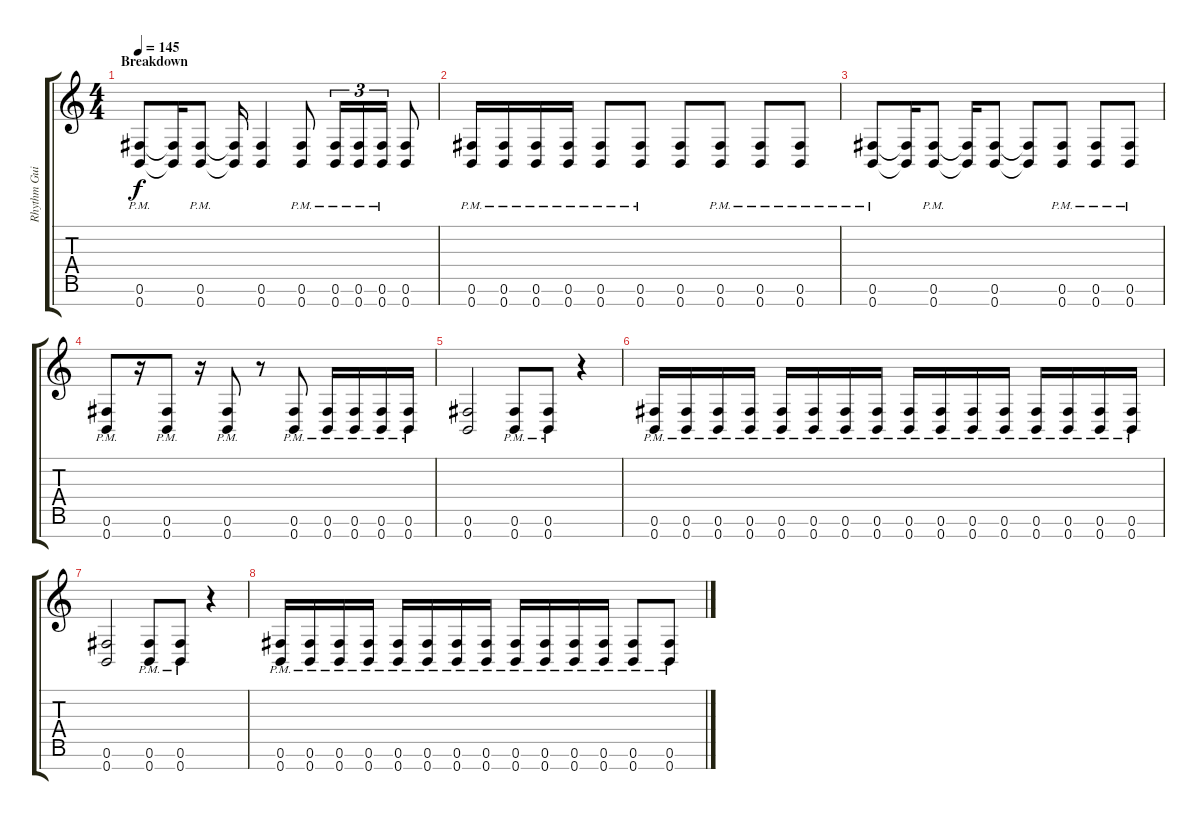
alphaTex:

\track ("Rhythm Guitar (Ben Orum)" "Rhythm Gui") {instrument distortionguitar}
\staff {score tabs}
\tuning (Gb4 Db4 A3 E3 B2 Gb2 B1) {hide}
\ts (4 4)
\section ("" "Breakdown")
\tempo 145
\clef g2
\ks c
(0.6{pm} 0.7{pm}).8{dy f} (0.6{t} 0.7{t}).16 (0.6{pm} 0.7{pm}).8 (0.6{t} 0.7{t}).16 (0.6 0.7).4 (0.6 0.7{pm}).8 (0.6{pm} 0.7{pm}).16{tu (3 2)} (0.6{pm} 0.7{pm}).16{tu (3 2)} (0.6{pm} 0.7{pm}).16{tu (3 2)} (0.6 0.7).8 |
(0.6{pm} 0.7{pm}).16{balance 0} (0.6{pm} 0.7{pm}).16 (0.6{pm} 0.7{pm}).16 (0.6{pm} 0.7{pm}).16 (0.6{pm} 0.7{pm}).8 (0.6{pm} 0.7{pm}).8 (0.6 0.7).8 (0.6{pm} 0.7{pm}).8 (0.6{pm} 0.7{pm}).8 (0.6{pm} 0.7{pm}).8 |
(0.6{pm} 0.7{pm}).8 (0.6{t} 0.7{t}).16 (0.6{pm} 0.7{pm}).8 (0.6{t} 0.7{t}).16 (0.6 0.7).8 (0.6{t} 0.7{t}).8 (0.6{pm} 0.7{pm}).8 (0.6{pm} 0.7{pm}).8 (0.6{pm} 0.7{pm}).8 |
(0.6{pm} 0.7{pm}).8 r.16 (0.6{pm} 0.7{pm}).8 r.16 (0.6{pm} 0.7{pm}).8 r.8 (0.6{pm} 0.7{pm}).8 (0.6{pm} 0.7{pm}).16 (0.6{pm} 0.7{pm}).16 (0.6{pm} 0.7{pm}).16 (0.6{pm} 0.7{pm}).16 |
(0.6 0.7).2 (0.6{pm} 0.7{pm}).8 (0.6{pm} 0.7{pm}).8 r.4 |
(0.6{pm} 0.7{pm}).16 (0.6{pm} 0.7{pm}).16 (0.6{pm} 0.7{pm}).16 (0.6{pm} 0.7{pm}).16 (0.6{pm} 0.7{pm}).16 (0.6{pm} 0.7{pm}).16 (0.6{pm} 0.7{pm}).16 (0.6{pm} 0.7{pm}).16 (0.6{pm} 0.7{pm}).16 (0.6{pm} 0.7{pm}).16 (0.6{pm} 0.7{pm}).16 (0.6{pm} 0.7{pm}).16 (0.6{pm} 0.7{pm}).16 (0.6{pm} 0.7{pm}).16 (0.6{pm} 0.7{pm}).16 (0.6{pm} 0.7{pm}).16 |
(0.6 0.7).2 (0.6{pm} 0.7{pm}).8 (0.6{pm} 0.7{pm}).8 r.4 |
(0.6{pm} 0.7{pm}).16 (0.6{pm} 0.7{pm}).16 (0.6{pm} 0.7{pm}).16 (0.6{pm} 0.7{pm}).16 (0.6{pm} 0.7{pm}).16 (0.6{pm} 0.7{pm}).16 (0.6{pm} 0.7{pm}).16 (0.6{pm} 0.7{pm}).16 (0.6{pm} 0.7{pm}).16 (0.6{pm} 0.7{pm}).16 (0.6{pm} 0.7{pm}).16 (0.6{pm} 0.7{pm}).16 (0.6{pm} 0.7{pm}).8 (0.6{pm} 0.7{pm}).8
